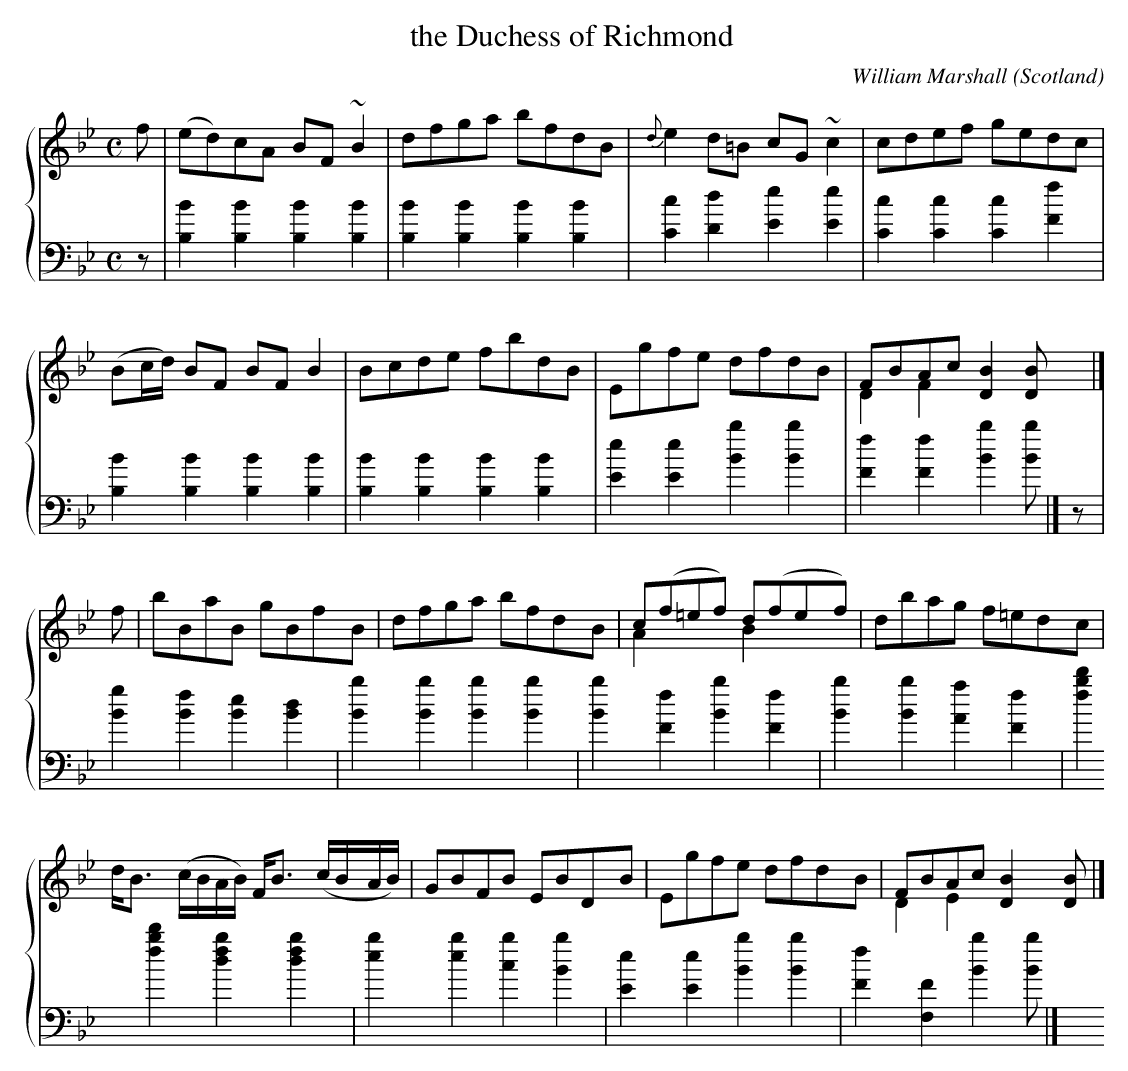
X:1
T:the Duchess of Richmond
C:William Marshall
L:1/8
M:C
O:Scotland
K:Bb
%%staves {1 2}
V:1
f | \
(ed)cA BF ~B2 | dfga bfdB | {d}e2 d=B cG ~!=!c2 | cdef gedc |
(Bc/d/) BF BF B2 | Bcde fbdB | Egfe dfdB | FBAc [DB]2 [DB] & D2F2x4 |]
f | \
bBaB gBfB | dfga bfdB | c(f=ef) d(fef) & A2x2B2x2 | dbag f=edc |
d<B (c/B/A/B/) F<B (c/B/A/B/) | GBFB EBDB | Egfe dfdB | FBAc [DB]2 [DB] & D2E2x4 |]
V:2 clef=bass
L:1/4
z/ | \
[B,B] [B,B] [B,B] [B,B] | [B,B] [B,B] [B,B] [B,B] | [Cc] [Dd] [Ee] [Ee] | [Cc] [Cc] [Cc] [Ff] | \
[B,B] [B,B] [B,B] [B,B] | [B,B] [B,B] [B,B] [B,B] | [Ee] [Ee] [Bb] [Bb] | [Ff] [Ff] [Bb] [Bb]/ |] \
z/ | \
[Bg] [Bf] [Be] [Bd] | [Bb] [Bb] [Bb] [Bb] | [Bb] [Ff] [Bb] [Ff] | [Bb] [Bb] [Aa] [Ff] | \
[fbd'] [fbd'] [dfb] [dfb] | [eb] [eb] [cb] [Bb] | [Ee] [Ee] [Bb] [Bb] | [Ff] [F,F] [Bb] [Bb]/ |]
